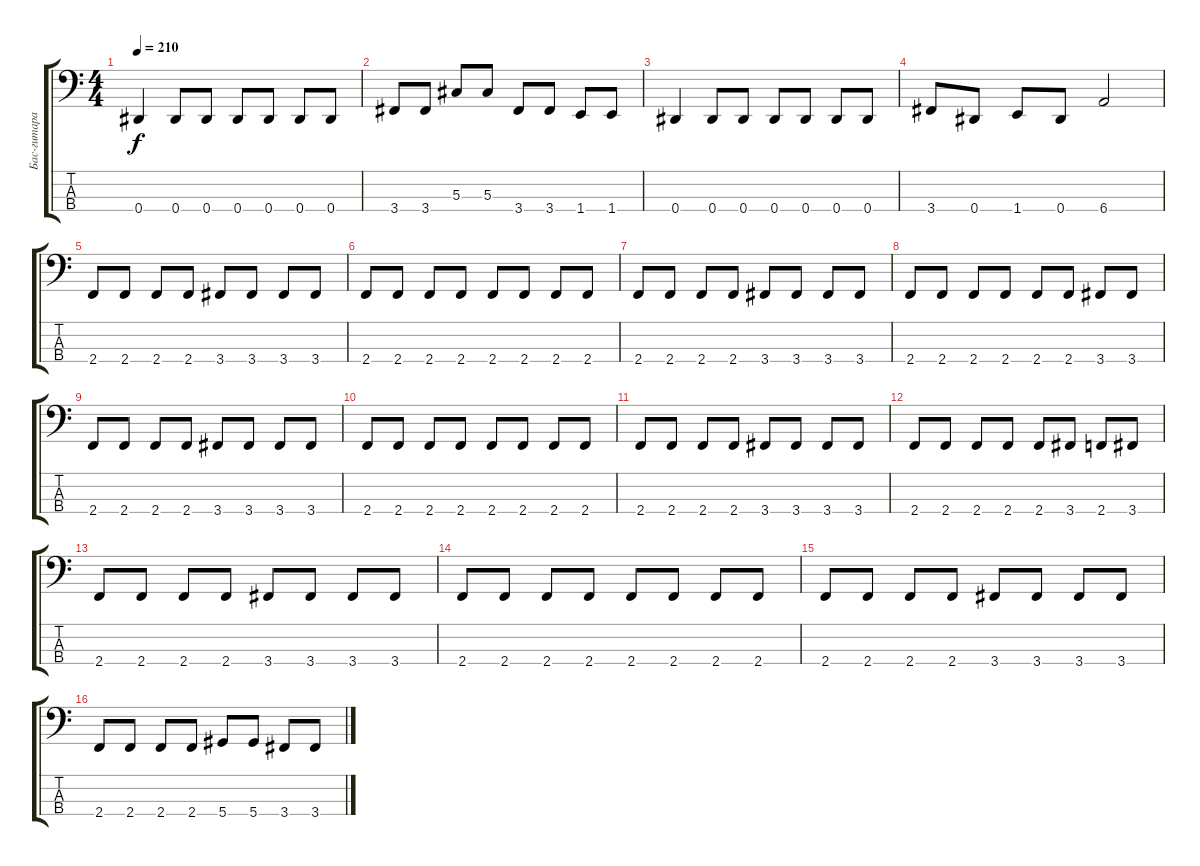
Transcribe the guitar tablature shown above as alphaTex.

\track ("Бас-гитара Araya" "Бас-гитара") {instrument electricbasspick}
\staff {score tabs}
\tuning (Gb2 Db2 Ab1 Eb1) {hide}
\ts (4 4)
\tempo 210
\clef f4
\ks c
0.4.4{dy f} 0.4.8 0.4.8 0.4.8 0.4.8 0.4.8 0.4.8 |
3.4.8 3.4.8 5.3.8 5.3.8 3.4.8 3.4.8 1.4.8 1.4.8 |
0.4.4 0.4.8 0.4.8 0.4.8 0.4.8 0.4.8 0.4.8 |
3.4.8 0.4.8 1.4.8 0.4.8 6.4.2 |
2.4.8 2.4.8 2.4.8 2.4.8 3.4.8 3.4.8 3.4.8 3.4.8 |
2.4.8 2.4.8 2.4.8 2.4.8 2.4.8 2.4.8 2.4.8 2.4.8 |
2.4.8 2.4.8 2.4.8 2.4.8 3.4.8 3.4.8 3.4.8 3.4.8 |
2.4.8 2.4.8 2.4.8 2.4.8 2.4.8 2.4.8 3.4.8 3.4.8 |
2.4.8 2.4.8 2.4.8 2.4.8 3.4.8 3.4.8 3.4.8 3.4.8 |
2.4.8 2.4.8 2.4.8 2.4.8 2.4.8 2.4.8 2.4.8 2.4.8 |
2.4.8 2.4.8 2.4.8 2.4.8 3.4.8 3.4.8 3.4.8 3.4.8 |
2.4.8 2.4.8 2.4.8 2.4.8 2.4.8 3.4.8 2.4.8 3.4.8 |
2.4.8 2.4.8 2.4.8 2.4.8 3.4.8 3.4.8 3.4.8 3.4.8 |
2.4.8 2.4.8 2.4.8 2.4.8 2.4.8 2.4.8 2.4.8 2.4.8 |
2.4.8 2.4.8 2.4.8 2.4.8 3.4.8 3.4.8 3.4.8 3.4.8 |
2.4.8 2.4.8 2.4.8 2.4.8 5.4.8 5.4.8 3.4.8 3.4.8
